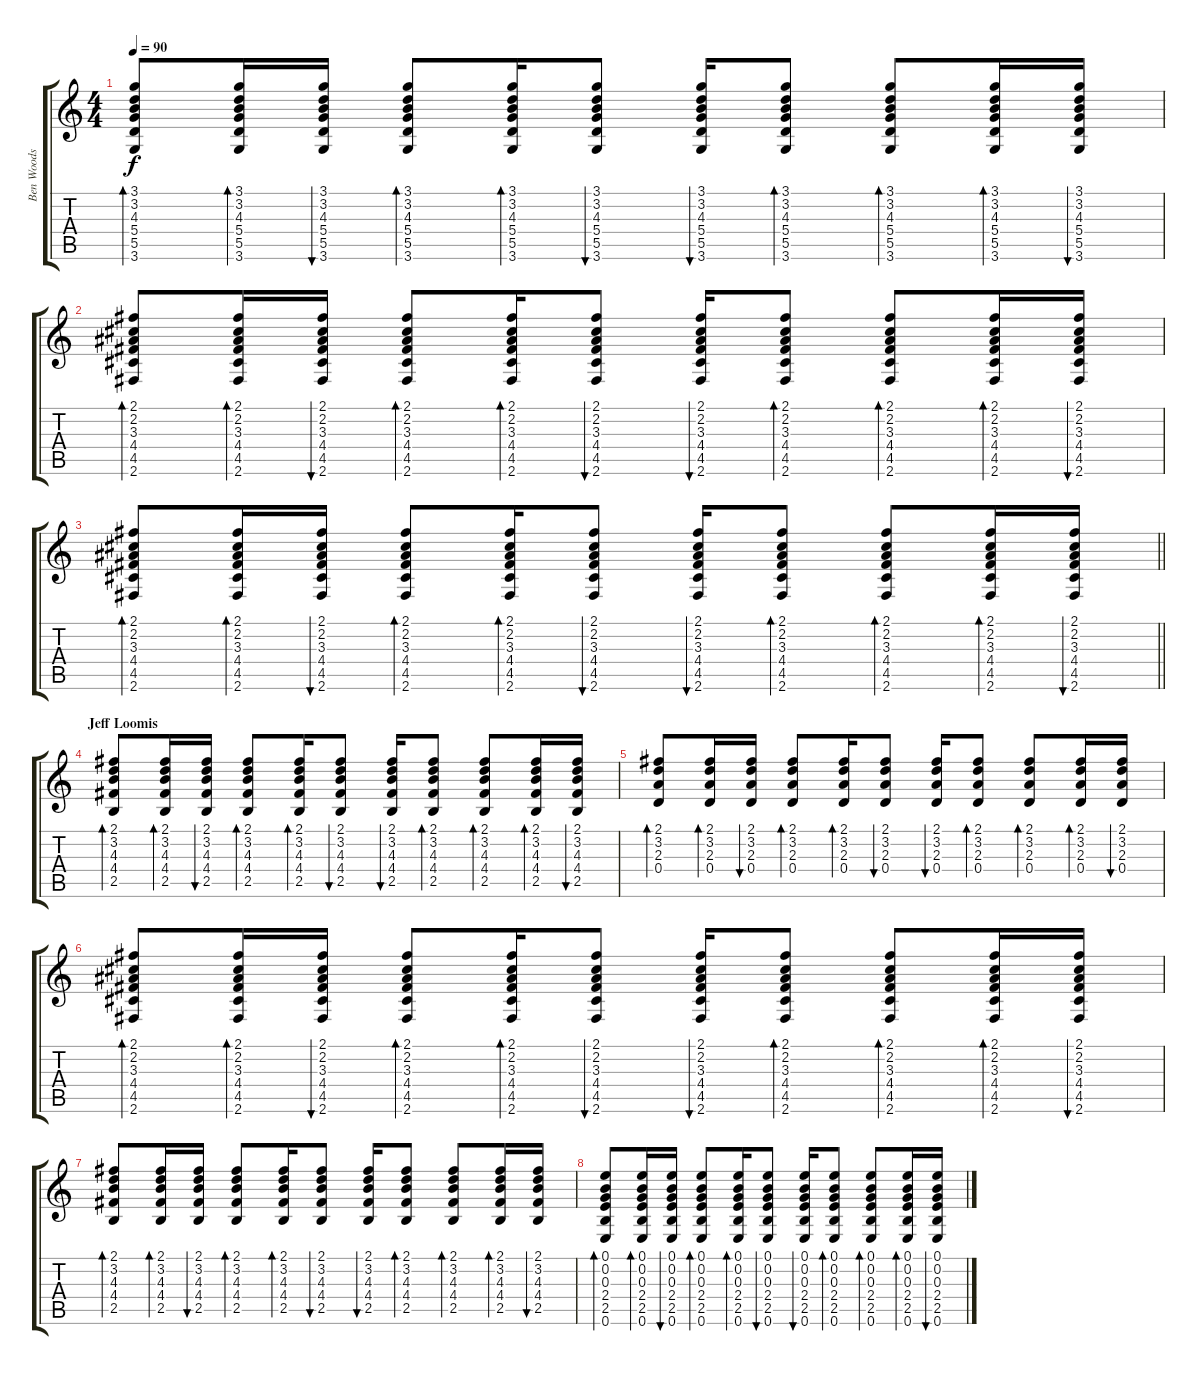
\track ("Ben Woods (acoustic rhythm)" "Ben Woods ") {instrument acousticguitarsteel}
\staff {score tabs}
\tuning (E4 B3 G3 D3 A2 E2) {hide}
\ts (4 4)
\tempo 90
\clef g2
\ks c
(3.1 3.2 4.3 5.4 5.5 3.6).8{bd 60 dy f} (3.1 3.2 4.3 5.4 5.5 3.6).16{bd 60} (3.1 3.2 4.3 5.4 5.5 3.6).16{bu 60} (3.1 3.2 4.3 5.4 5.5 3.6).8{bd 60} (3.1 3.2 4.3 5.4 5.5 3.6).16{bd 60} (3.1 3.2 4.3 5.4 5.5 3.6).8{bu 60} (3.1 3.2 4.3 5.4 5.5 3.6).16{bu 60} (3.1 3.2 4.3 5.4 5.5 3.6).8{bd 60} (3.1 3.2 4.3 5.4 5.5 3.6).8{bd 60} (3.1 3.2 4.3 5.4 5.5 3.6).16{bd 60} (3.1 3.2 4.3 5.4 5.5 3.6).16{bu 60} |
(2.1 2.2 3.3 4.4 4.5 2.6).8{bd 60} (2.1 2.2 3.3 4.4 4.5 2.6).16{bd 60} (2.1 2.2 3.3 4.4 4.5 2.6).16{bu 60} (2.1 2.2 3.3 4.4 4.5 2.6).8{bd 60} (2.1 2.2 3.3 4.4 4.5 2.6).16{bd 60} (2.1 2.2 3.3 4.4 4.5 2.6).8{bu 60} (2.1 2.2 3.3 4.4 4.5 2.6).16{bu 60} (2.1 2.2 3.3 4.4 4.5 2.6).8{bd 60} (2.1 2.2 3.3 4.4 4.5 2.6).8{bd 60} (2.1 2.2 3.3 4.4 4.5 2.6).16{bd 60} (2.1 2.2 3.3 4.4 4.5 2.6).16{bu 60} |
\barLineRight lightlight
(2.1 2.2 3.3 4.4 4.5 2.6).8{bd 60} (2.1 2.2 3.3 4.4 4.5 2.6).16{bd 60} (2.1 2.2 3.3 4.4 4.5 2.6).16{bu 60} (2.1 2.2 3.3 4.4 4.5 2.6).8{bd 60} (2.1 2.2 3.3 4.4 4.5 2.6).16{bd 60} (2.1 2.2 3.3 4.4 4.5 2.6).8{bu 60} (2.1 2.2 3.3 4.4 4.5 2.6).16{bu 60} (2.1 2.2 3.3 4.4 4.5 2.6).8{bd 60} (2.1 2.2 3.3 4.4 4.5 2.6).8{bd 60} (2.1 2.2 3.3 4.4 4.5 2.6).16{bd 60} (2.1 2.2 3.3 4.4 4.5 2.6).16{bu 60} |
\section ("" "Jeff Loomis")
(2.1 3.2 4.3 4.4 2.5).8{bd 60} (2.1 3.2 4.3 4.4 2.5).16{bd 60} (2.1 3.2 4.3 4.4 2.5).16{bu 60} (2.1 3.2 4.3 4.4 2.5).8{bd 60} (2.1 3.2 4.3 4.4 2.5).16{bd 60} (2.1 3.2 4.3 4.4 2.5).8{bu 60} (2.1 3.2 4.3 4.4 2.5).16{bu 60} (2.1 3.2 4.3 4.4 2.5).8{bd 60} (2.1 3.2 4.3 4.4 2.5).8{bd 60} (2.1 3.2 4.3 4.4 2.5).16{bd 60} (2.1 3.2 4.3 4.4 2.5).16{bu 60} |
(2.1 3.2 2.3 0.4).8{bd 60} (2.1 3.2 2.3 0.4).16{bd 60} (2.1 3.2 2.3 0.4).16{bu 60} (2.1 3.2 2.3 0.4).8{bd 60} (2.1 3.2 2.3 0.4).16{bd 60} (2.1 3.2 2.3 0.4).8{bu 60} (2.1 3.2 2.3 0.4).16{bu 60} (2.1 3.2 2.3 0.4).8{bd 60} (2.1 3.2 2.3 0.4).8{bd 60} (2.1 3.2 2.3 0.4).16{bd 60} (2.1 3.2 2.3 0.4).16{bu 60} |
(2.1 2.2 3.3 4.4 4.5 2.6).8{bd 60} (2.1 2.2 3.3 4.4 4.5 2.6).16{bd 60} (2.1 2.2 3.3 4.4 4.5 2.6).16{bu 60} (2.1 2.2 3.3 4.4 4.5 2.6).8{bd 60} (2.1 2.2 3.3 4.4 4.5 2.6).16{bd 60} (2.1 2.2 3.3 4.4 4.5 2.6).8{bu 60} (2.1 2.2 3.3 4.4 4.5 2.6).16{bu 60} (2.1 2.2 3.3 4.4 4.5 2.6).8{bd 60} (2.1 2.2 3.3 4.4 4.5 2.6).8{bd 60} (2.1 2.2 3.3 4.4 4.5 2.6).16{bd 60} (2.1 2.2 3.3 4.4 4.5 2.6).16{bu 60} |
(2.1 3.2 4.3 4.4 2.5).8{bd 60} (2.1 3.2 4.3 4.4 2.5).16{bd 60} (2.1 3.2 4.3 4.4 2.5).16{bu 60} (2.1 3.2 4.3 4.4 2.5).8{bd 60} (2.1 3.2 4.3 4.4 2.5).16{bd 60} (2.1 3.2 4.3 4.4 2.5).8{bu 60} (2.1 3.2 4.3 4.4 2.5).16{bu 60} (2.1 3.2 4.3 4.4 2.5).8{bd 60} (2.1 3.2 4.3 4.4 2.5).8{bd 60} (2.1 3.2 4.3 4.4 2.5).16{bd 60} (2.1 3.2 4.3 4.4 2.5).16{bu 60} |
(0.1 0.2 0.3 2.4 2.5 0.6).8{bd 60} (0.1 0.2 0.3 2.4 2.5 0.6).16{bd 60} (0.1 0.2 0.3 2.4 2.5 0.6).16{bu 60} (0.1 0.2 0.3 2.4 2.5 0.6).8{bd 60} (0.1 0.2 0.3 2.4 2.5 0.6).16{bd 60} (0.1 0.2 0.3 2.4 2.5 0.6).8{bu 60} (0.1 0.2 0.3 2.4 2.5 0.6).16{bu 60} (0.1 0.2 0.3 2.4 2.5 0.6).8{bd 60} (0.1 0.2 0.3 2.4 2.5 0.6).8{bd 60} (0.1 0.2 0.3 2.4 2.5 0.6).16{bd 60} (0.1 0.2 0.3 2.4 2.5 0.6).16{bu 60}
